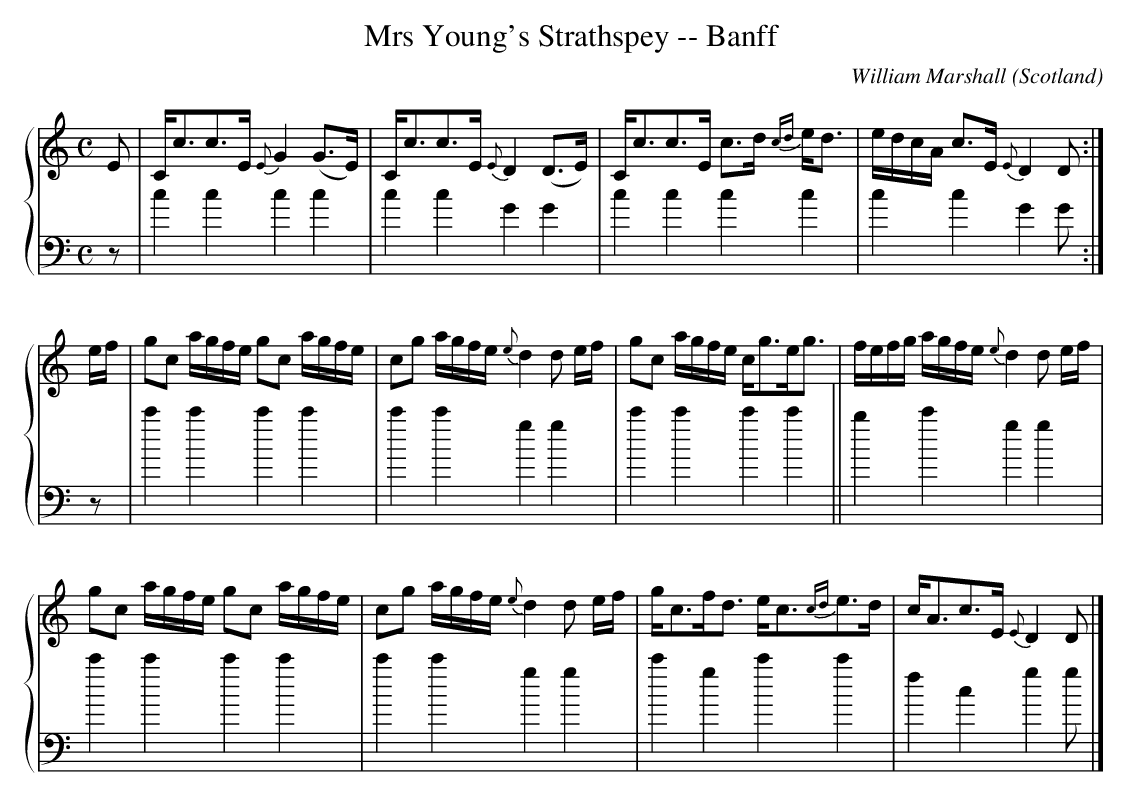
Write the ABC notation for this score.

X:1
T:Mrs Young's Strathspey -- Banff
C:William Marshall
L:1/8
M:C
O:Scotland
K:C
%%staves {1 2}
E | \
C<cc>E {E}G2 (G>E) | C<cc>E {E}D2 (D>E) | \
C<cc>E c>d {cd}e<d | e/d/c/A/ c>E {E}D2 D :|
e/f/ | \
gc a/g/f/e/ gc a/g/f/e/ | cg a/g/f/e/ {e}d2 d e/f/ | \
gc a/g/f/e/ c<ge<g | f/e/f/g/ a/g/f/e/ {e}d2 d e/f/ |
gc a/g/f/e/ gc a/g/f/e/ | cg a/g/f/e/ {e}d2 d e/f/ | \
g<cf<d e<c{cd}e>d | c<Ac>E {E}D2 D |]
V:2 clef=bass
L:1/4
z/ | cccc | ccGG | cccc | ccGG/ :| \
z/ | c'c'c'c' | c'c'gg | c'c'c'c' || bc'gg | c'c'c'c' | c'c'gg | c'gc'c' | fcgg/ |]
